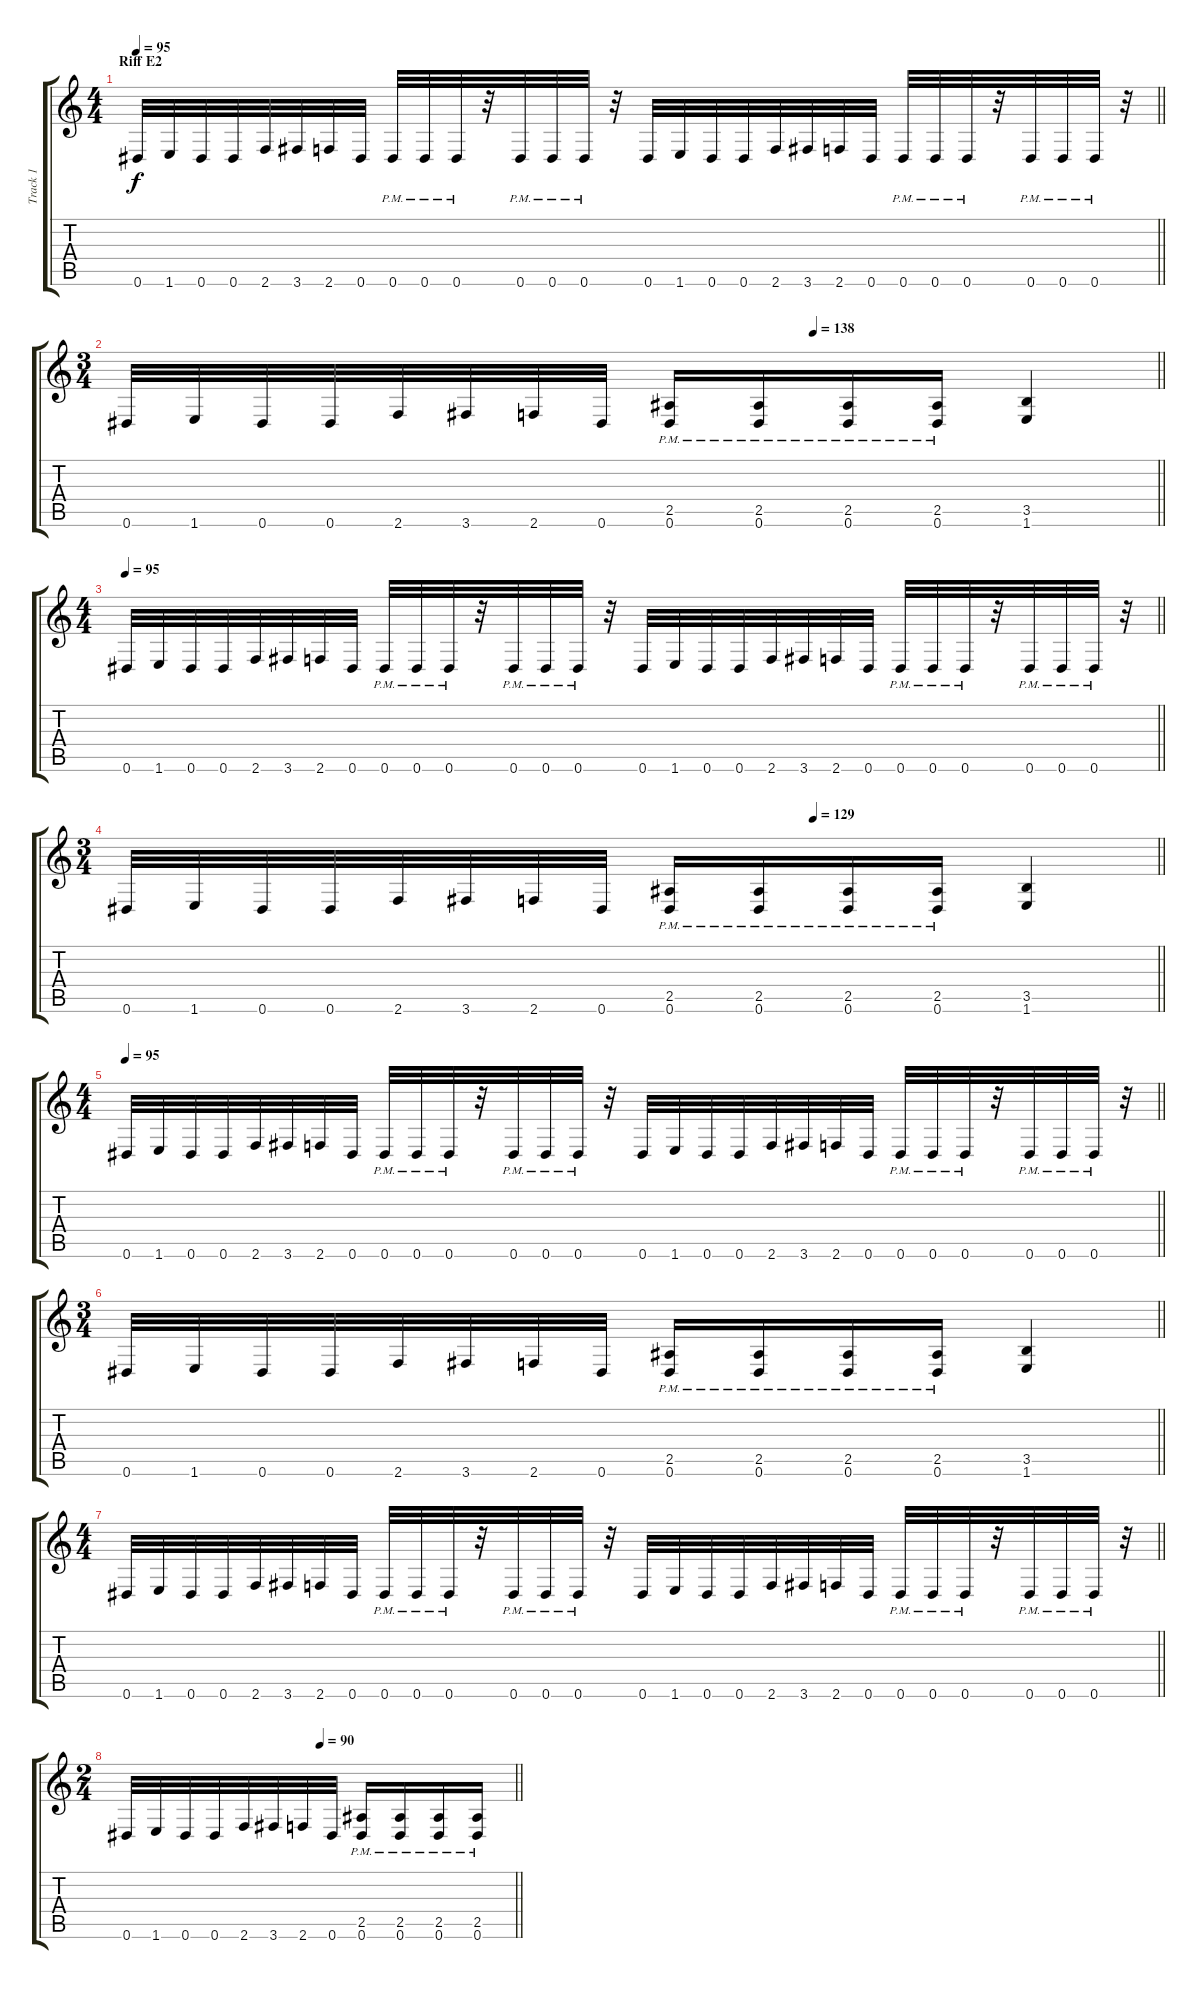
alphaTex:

\track ("Track 1" "Track 1") {instrument distortionguitar}
\staff {score tabs}
\tuning (Eb4 Bb3 Gb3 Db3 Ab2 Eb2) {hide}
\ts (4 4)
\section ("" "Riff E2")
\tempo 95
\clef g2
\barLineRight lightlight
\ks c
0.6.32{dy f} 1.6.32 0.6.32 0.6.32 2.6.32 3.6.32 2.6.32 0.6.32 0.6{pm}.32 0.6{pm}.32 0.6{pm}.32 r.32 0.6{pm}.32 0.6{pm}.32 0.6{pm}.32 r.32 0.6.32 1.6.32 0.6.32 0.6.32 2.6.32 3.6.32 2.6.32 0.6.32 0.6{pm}.32 0.6{pm}.32 0.6{pm}.32 r.32 0.6{pm}.32 0.6{pm}.32 0.6{pm}.32 r.32 |
\ts (3 4)
\tempo (138 0.6666666666666666)
\barLineRight lightlight
0.6.32 1.6.32 0.6.32 0.6.32 2.6.32 3.6.32 2.6.32 0.6.32 (2.5{pm} 0.6{pm}).16 (2.5{pm} 0.6{pm}).16 (2.5{pm} 0.6{pm}).16 (2.5{pm} 0.6{pm}).16 (3.5 1.6).4 |
\ts (4 4)
\tempo 95
\barLineRight lightlight
0.6.32 1.6.32 0.6.32 0.6.32 2.6.32 3.6.32 2.6.32 0.6.32 0.6{pm}.32 0.6{pm}.32 0.6{pm}.32 r.32 0.6{pm}.32 0.6{pm}.32 0.6{pm}.32 r.32 0.6.32 1.6.32 0.6.32 0.6.32 2.6.32 3.6.32 2.6.32 0.6.32 0.6{pm}.32 0.6{pm}.32 0.6{pm}.32 r.32 0.6{pm}.32 0.6{pm}.32 0.6{pm}.32 r.32 |
\ts (3 4)
\tempo (129 0.6666666666666666)
\barLineRight lightlight
0.6.32 1.6.32 0.6.32 0.6.32 2.6.32 3.6.32 2.6.32 0.6.32 (2.5{pm} 0.6{pm}).16 (2.5{pm} 0.6{pm}).16 (2.5{pm} 0.6{pm}).16 (2.5{pm} 0.6{pm}).16 (3.5 1.6).4 |
\ts (4 4)
\tempo 95
\barLineRight lightlight
0.6.32 1.6.32 0.6.32 0.6.32 2.6.32 3.6.32 2.6.32 0.6.32 0.6{pm}.32 0.6{pm}.32 0.6{pm}.32 r.32 0.6{pm}.32 0.6{pm}.32 0.6{pm}.32 r.32 0.6.32 1.6.32 0.6.32 0.6.32 2.6.32 3.6.32 2.6.32 0.6.32 0.6{pm}.32 0.6{pm}.32 0.6{pm}.32 r.32 0.6{pm}.32 0.6{pm}.32 0.6{pm}.32 r.32 |
\ts (3 4)
\barLineRight lightlight
0.6.32 1.6.32 0.6.32 0.6.32 2.6.32 3.6.32 2.6.32 0.6.32 (2.5{pm} 0.6{pm}).16 (2.5{pm} 0.6{pm}).16 (2.5{pm} 0.6{pm}).16 (2.5{pm} 0.6{pm}).16 (3.5 1.6).4 |
\ts (4 4)
\barLineRight lightlight
0.6.32 1.6.32 0.6.32 0.6.32 2.6.32 3.6.32 2.6.32 0.6.32 0.6{pm}.32 0.6{pm}.32 0.6{pm}.32 r.32 0.6{pm}.32 0.6{pm}.32 0.6{pm}.32 r.32 0.6.32 1.6.32 0.6.32 0.6.32 2.6.32 3.6.32 2.6.32 0.6.32 0.6{pm}.32 0.6{pm}.32 0.6{pm}.32 r.32 0.6{pm}.32 0.6{pm}.32 0.6{pm}.32 r.32 |
\ts (2 4)
\tempo (90 0.5)
\barLineRight lightlight
0.6.32 1.6.32 0.6.32 0.6.32 2.6.32 3.6.32 2.6.32 0.6.32 (2.5{pm} 0.6{pm}).16 (2.5{pm} 0.6{pm}).16 (2.5{pm} 0.6{pm}).16 (2.5{pm} 0.6{pm}).16
